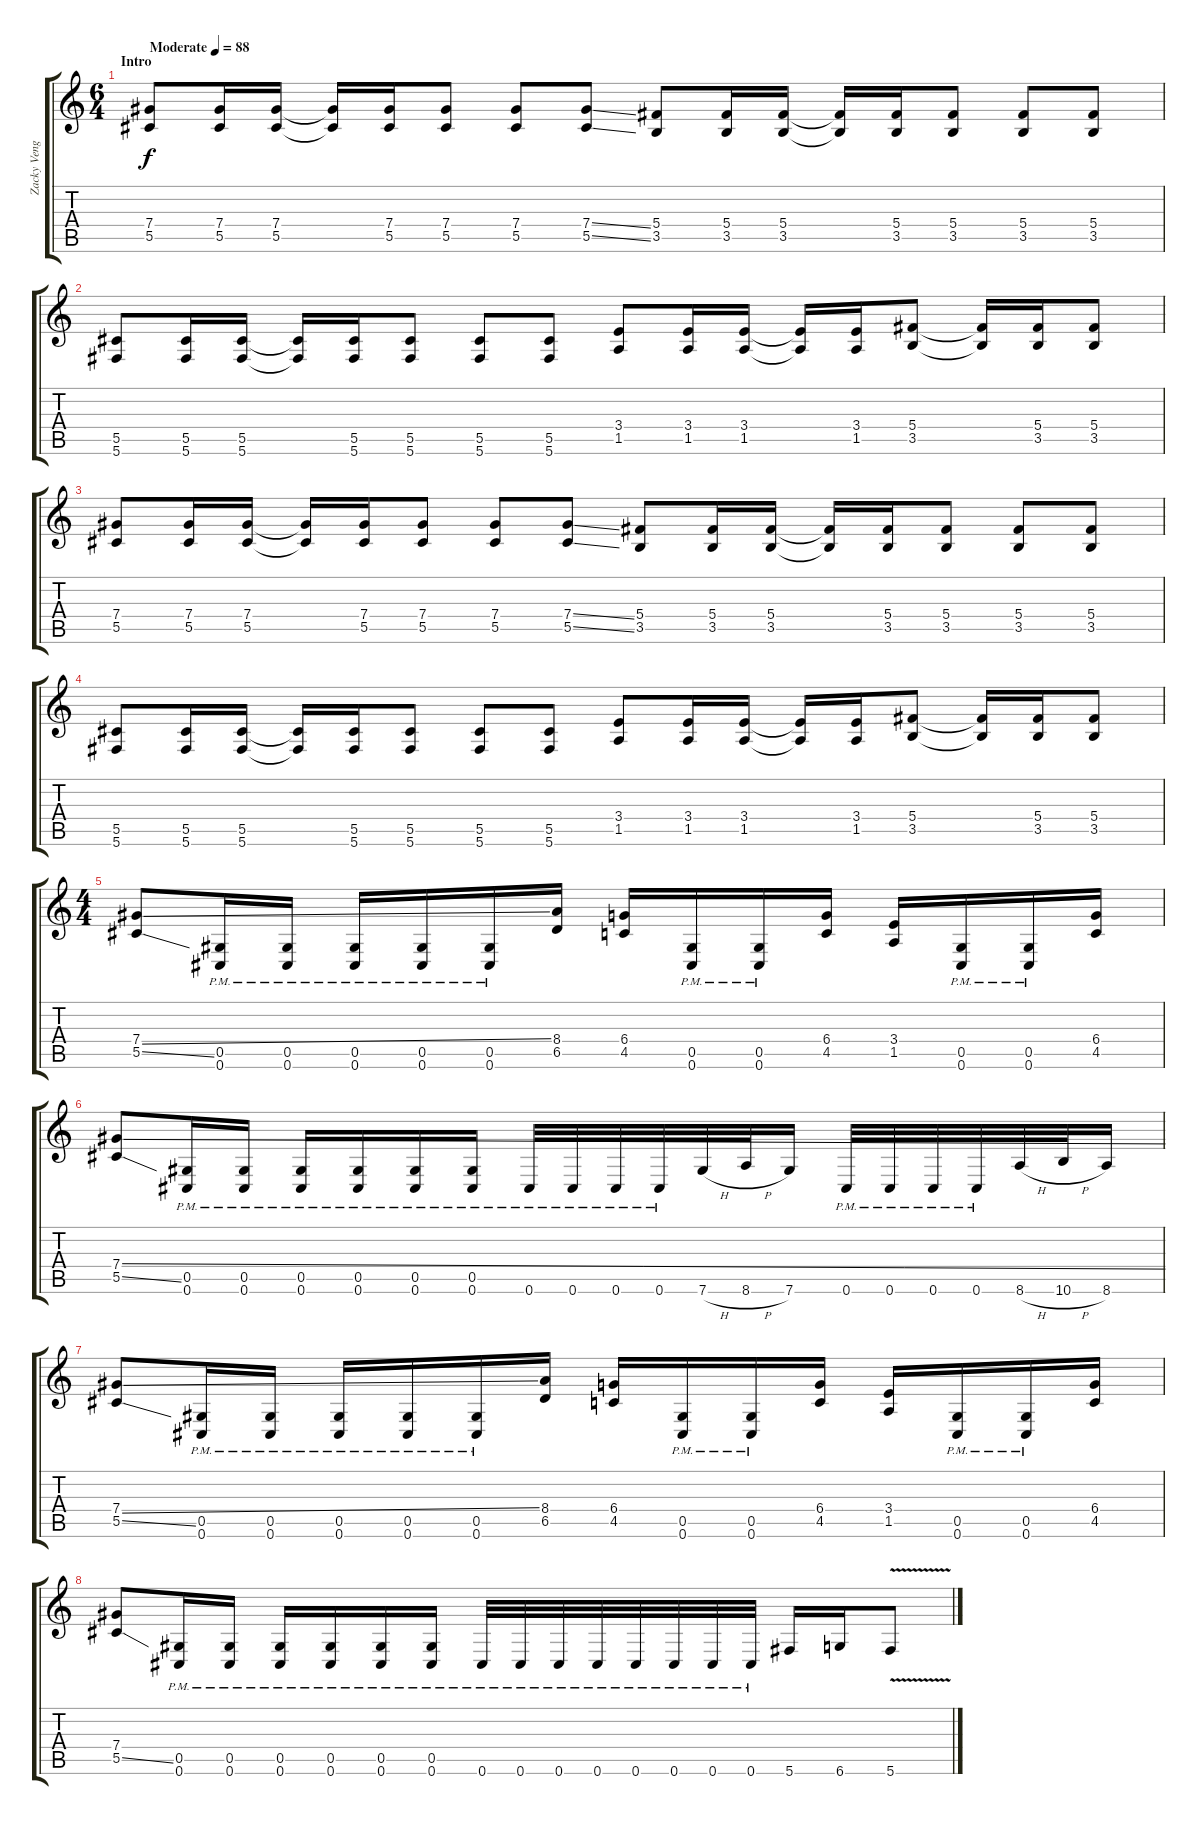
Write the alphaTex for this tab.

\track ("Zacky Vengeance (Rhythm)" "Zacky Veng") {instrument distortionguitar}
\staff {score tabs}
\tuning (Eb4 Bb3 Gb3 Db3 Ab2 Db2) {hide}
\ts (6 4)
\section ("" "Intro")
\tempo (88 "Moderate")
\clef g2
\ks c
(7.4 5.5).8{dy f instrument distortionguitar} (7.4 5.5).16 (7.4 5.5).16 (7.4{t} 5.5{t}).16 (7.4 5.5).16 (7.4 5.5).8 (7.4 5.5).8 (7.4{ss} 5.5{ss}).8 (5.4 3.5).8 (5.4 3.5).16 (5.4 3.5).16 (5.4{t} 3.5{t}).16 (5.4 3.5).16 (5.4 3.5).8 (5.4 3.5).8 (5.4 3.5).8 |
(5.5 5.6).8 (5.5 5.6).16 (5.5 5.6).16 (5.5{t} 5.6{t}).16 (5.5 5.6).16 (5.5 5.6).8 (5.5 5.6).8 (5.5 5.6).8 (3.4 1.5).8 (3.4 1.5).16 (3.4 1.5).16 (3.4{t} 1.5{t}).16 (3.4 1.5).16 (5.4 3.5).8 (5.4{t} 3.5{t}).16 (5.4 3.5).16 (5.4 3.5).8 |
(7.4 5.5).8 (7.4 5.5).16 (7.4 5.5).16 (7.4{t} 5.5{t}).16 (7.4 5.5).16 (7.4 5.5).8 (7.4 5.5).8 (7.4{ss} 5.5{ss}).8 (5.4 3.5).8 (5.4 3.5).16 (5.4 3.5).16 (5.4{t} 3.5{t}).16 (5.4 3.5).16 (5.4 3.5).8 (5.4 3.5).8 (5.4 3.5).8 |
(5.5 5.6).8 (5.5 5.6).16 (5.5 5.6).16 (5.5{t} 5.6{t}).16 (5.5 5.6).16 (5.5 5.6).8 (5.5 5.6).8 (5.5 5.6).8 (3.4 1.5).8 (3.4 1.5).16 (3.4 1.5).16 (3.4{t} 1.5{t}).16 (3.4 1.5).16 (5.4 3.5).8 (5.4{t} 3.5{t}).16 (5.4 3.5).16 (5.4 3.5).8 |
\ts (4 4)
(7.4{ss} 5.5{ss}).8 (0.5{pm} 0.6{pm}).16 (0.5{pm} 0.6{pm}).16 (0.5{pm} 0.6{pm}).16 (0.5{pm} 0.6{pm}).16 (0.5{pm} 0.6{pm}).16 (8.4 6.5).16 (6.4 4.5).16 (0.5{pm} 0.6{pm}).16 (0.5{pm} 0.6{pm}).16 (6.4 4.5).16 (3.4 1.5).16 (0.5{pm} 0.6{pm}).16 (0.5{pm} 0.6{pm}).16 (6.4 4.5).16 |
(7.4{ss} 5.5{ss}).8 (0.5{pm} 0.6{pm}).16 (0.5{pm} 0.6{pm}).16 (0.5{pm} 0.6{pm}).16 (0.5{pm} 0.6{pm}).16 (0.5{pm} 0.6{pm}).16 (0.5{pm} 0.6{pm}).16 0.6{pm}.32 0.6{pm}.32 0.6{pm}.32 0.6{pm}.32 7.6{h}.32 8.6{h}.32 7.6.16 0.6{pm}.32 0.6{pm}.32 0.6{pm}.32 0.6{pm}.32 8.6{h}.32 10.6{h}.32 8.6.16 |
(7.4{ss} 5.5{ss}).8 (0.5{pm} 0.6{pm}).16 (0.5{pm} 0.6{pm}).16 (0.5{pm} 0.6{pm}).16 (0.5{pm} 0.6{pm}).16 (0.5{pm} 0.6{pm}).16 (8.4 6.5).16 (6.4 4.5).16 (0.5{pm} 0.6{pm}).16 (0.5{pm} 0.6{pm}).16 (6.4 4.5).16 (3.4 1.5).16 (0.5{pm} 0.6{pm}).16 (0.5{pm} 0.6{pm}).16 (6.4 4.5).16 |
(7.4 5.5{ss}).8 (0.5{pm} 0.6{pm}).16 (0.5{pm} 0.6{pm}).16 (0.5{pm} 0.6{pm}).16 (0.5{pm} 0.6{pm}).16 (0.5{pm} 0.6{pm}).16 (0.5{pm} 0.6{pm}).16 0.6{pm}.32 0.6{pm}.32 0.6{pm}.32 0.6{pm}.32 0.6{pm}.32 0.6{pm}.32 0.6{pm}.32 0.6{pm}.32 5.6.16 6.6.16 5.6{v}.8
